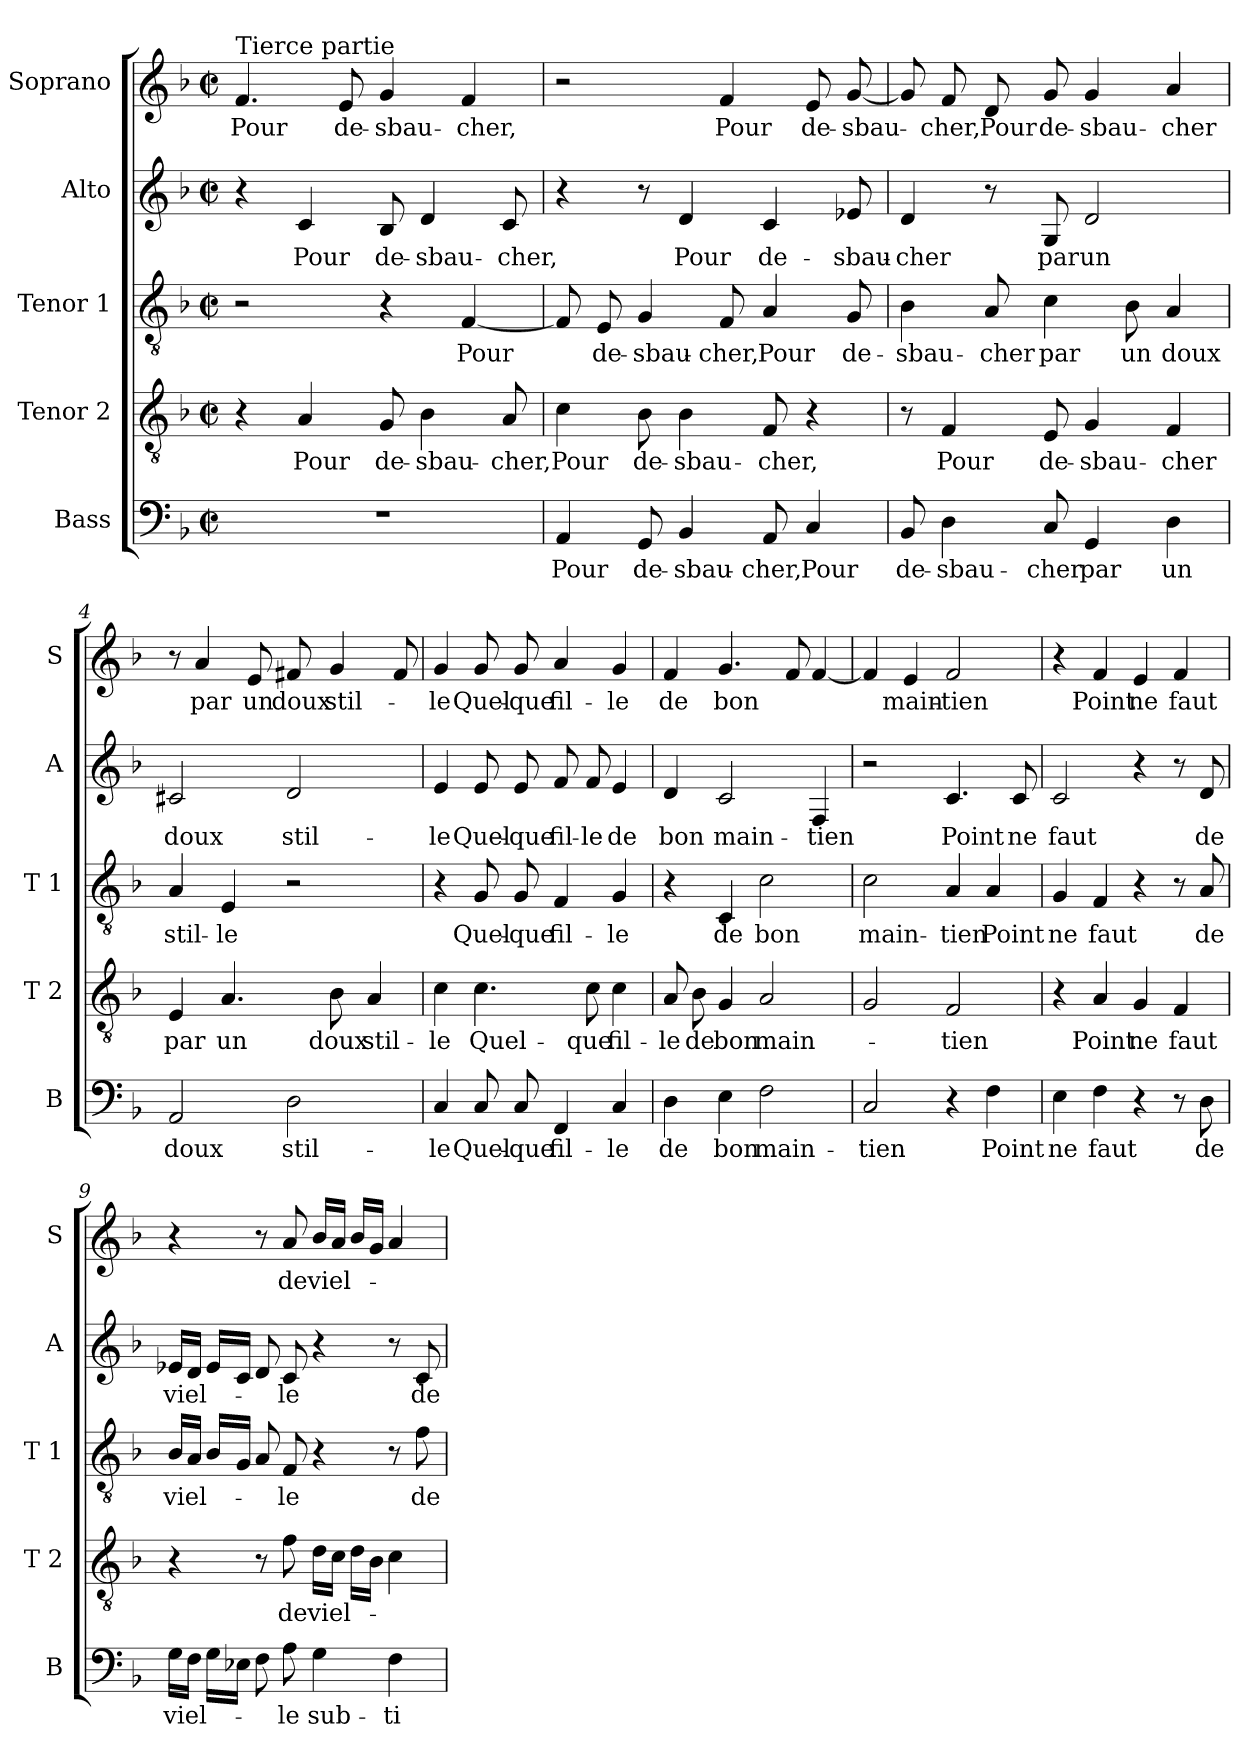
**kern	**text	**kern	**text	**kern	**text	**kern	**text	**kern	**text
*part5	*part5	*part4	*part4	*part3	*part3	*part2	*part2	*part1	*part1
*staff5	*staff5	*staff4	*staff4	*staff3	*staff3	*staff2	*staff2	*staff1	*staff1
*I"Bass	*	*I"Tenor 2	*	*I"Tenor 1	*	*I"Alto	*	*I"Soprano	*
*I'B	*	*I'T 2	*	*I'T 1	*	*I'A	*	*I'S	*
*clefF4	*	*clefGv2	*	*clefGv2	*	*clefG2	*	*clefG2	*
*k[b-]	*	*k[b-]	*	*k[b-]	*	*k[b-]	*	*k[b-]	*
*F:	*	*F:	*	*F:	*	*F:	*	*F:	*
*M2/2	*	*M2/2	*	*M2/2	*	*M2/2	*	*M2/2	*
*met(c|)	*	*met(c|)	*	*met(c|)	*	*met(c|)	*	*met(c|)	*
=1	=1	=1	=1	=1	=1	=1	=1	=1	=1
!	!	!	!	!	!	!	!	!LO:TX:a:t=Tierce partie	!
!	!	!	!	!	!	!	!	!	!LO:LY:b
1r	.	4r	.	2r	.	4r	.	4.f/	Pour
!	!	!	!LO:LY:b	!	!	!	!LO:LY:b	!	!
.	.	4A/	Pour	.	.	4c/	Pour	.	.
!	!	!	!	!	!	!	!	!	!LO:LY:b
.	.	.	.	.	.	.	.	8e/	de-
!	!	!	!LO:LY:b	!	!	!	!LO:LY:b	!	!LO:LY:b
.	.	8G/	de-	4r	.	8B-/	de-	4g/	-sbau-
!	!	!	!LO:LY:b	!	!	!	!LO:LY:b	!	!
.	.	4B-\	-sbau-	.	.	4d/	-sbau-	.	.
!	!	!	!	!	!LO:LY:b	!	!	!	!LO:LY:b
.	.	.	.	[4F/	Pour	.	.	4f/	-cher,
!	!	!	!LO:LY:b	!	!	!	!LO:LY:b	!	!
.	.	8A/	-cher,	.	.	8c/	-cher,	.	.
=2	=2	=2	=2	=2	=2	=2	=2	=2	=2
!	!LO:LY:b	!	!LO:LY:b	!	!	!	!	!	!
4AA/	Pour	4c\	Pour	8F/]	.	4r	.	2r	.
!	!	!	!	!	!LO:LY:b	!	!	!	!
.	.	.	.	8E/	de-	.	.	.	.
!	!LO:LY:b	!	!LO:LY:b	!	!LO:LY:b	!	!	!	!
8GG/	de-	8B-\	de-	4G/	-sbau-	8r	.	.	.
!	!LO:LY:b	!	!LO:LY:b	!	!	!	!LO:LY:b	!	!
4BB-/	-sbau-	4B-\	-sbau-	.	.	4d/	Pour	.	.
!	!	!	!	!	!LO:LY:b	!	!	!	!LO:LY:b
.	.	.	.	8F/	-cher,	.	.	4f/	Pour
!	!LO:LY:b	!	!LO:LY:b	!	!LO:LY:b	!	!LO:LY:b	!	!
8AA/	-cher,	8F/	-cher,	4A/	Pour	4c/	de-	.	.
!	!LO:LY:b	!	!	!	!	!	!	!	!LO:LY:b
4C/	Pour	4r	.	.	.	.	.	8e/	de-
!	!	!	!	!	!LO:LY:b	!	!LO:LY:b	!	!LO:LY:b
.	.	.	.	8G/	de-	8e-X/	-sbau-	[8g/	-sbau-
=3	=3	=3	=3	=3	=3	=3	=3	=3	=3
!	!LO:LY:b	!	!	!	!LO:LY:b	!	!LO:LY:b	!	!
8BB-/	de-	8r	.	4B-\	-sbau-	4d/	-cher	8g/]	.
!	!LO:LY:b	!	!LO:LY:b	!	!	!	!	!	!LO:LY:b
4D\	-sbau-	4F/	Pour	.	.	.	.	8f/	-cher,
!	!	!	!	!	!LO:LY:b	!	!	!	!LO:LY:b
.	.	.	.	8A/	-cher	8r	.	8d/	Pour
!	!LO:LY:b	!	!LO:LY:b	!	!LO:LY:b	!	!LO:LY:b	!	!LO:LY:b
8C/	-cher	8E/	de-	4c\	par	8G/	par	8g/	de-
!	!LO:LY:b	!	!LO:LY:b	!	!	!	!LO:LY:b	!	!LO:LY:b
4GG/	par	4G/	-sbau-	.	.	2d/	un	4g/	-sbau-
!	!	!	!	!	!LO:LY:b	!	!	!	!
.	.	.	.	8B-\	un	.	.	.	.
!	!LO:LY:b	!	!LO:LY:b	!	!LO:LY:b	!	!	!	!LO:LY:b
4D\	un	4F/	-cher	4A/	doux	.	.	4a/	-cher
!!LO:LB:g=z
=4	=4	=4	=4	=4	=4	=4	=4	=4	=4
!	!LO:LY:b	!	!LO:LY:b	!	!LO:LY:b	!	!LO:LY:b	!	!
2AA/	doux	4E/	par	4A/	stil-	2c#X/	doux	8r	.
!	!	!	!	!	!	!	!	!	!LO:LY:b
.	.	.	.	.	.	.	.	4a/	par
!	!	!	!LO:LY:b	!	!LO:LY:b	!	!	!	!
.	.	4.A/	un	4E/	-le	.	.	.	.
!	!	!	!	!	!	!	!	!	!LO:LY:b
.	.	.	.	.	.	.	.	8e/	un
!	!LO:LY:b	!	!	!	!	!	!LO:LY:b	!	!LO:LY:b
2D\	stil-	.	.	2r	.	2d/	stil-	8f#X/	doux
!	!	!	!LO:LY:b	!	!	!	!	!	!LO:LY:b
.	.	8B-\	doux	.	.	.	.	4g/	stil-
!	!	!	!LO:LY:b	!	!	!	!	!	!
.	.	4A/	stil-	.	.	.	.	.	.
.	.	.	.	.	.	.	.	8f#/	.
=5	=5	=5	=5	=5	=5	=5	=5	=5	=5
!	!LO:LY:b	!	!LO:LY:b	!	!	!	!LO:LY:b	!	!LO:LY:b
4C/	-le	4c\	-le	4r	.	4e/	-le	4g/	-le
!	!LO:LY:b	!	!LO:LY:b	!	!LO:LY:b	!	!LO:LY:b	!	!LO:LY:b
8C/	Quel-	4.c\	Quel-	8G/	Quel-	8e/	Quel-	8g/	Quel-
!	!LO:LY:b	!	!	!	!LO:LY:b	!	!LO:LY:b	!	!LO:LY:b
8C/	-que	.	.	8G/	-que	8e/	-que	8g/	-que
!	!LO:LY:b	!	!	!	!LO:LY:b	!	!LO:LY:b	!	!LO:LY:b
4FF/	fil-	.	.	4F/	fil-	8f/	fil-	4a/	fil-
!	!	!	!LO:LY:b	!	!	!	!LO:LY:b	!	!
.	.	8c\	-que	.	.	8f/	-le	.	.
!	!LO:LY:b	!	!LO:LY:b	!	!LO:LY:b	!	!LO:LY:b	!	!LO:LY:b
4C/	-le	4c\	fil-	4G/	-le	4e/	de	4g/	-le
=6	=6	=6	=6	=6	=6	=6	=6	=6	=6
!	!LO:LY:b	!	!LO:LY:b	!	!	!	!LO:LY:b	!	!LO:LY:b
4D\	de	8A/	-le	4r	.	4d/	bon	4f/	de
!	!	!	!LO:LY:b	!	!	!	!	!	!
.	.	8B-\	de	.	.	.	.	.	.
!	!LO:LY:b	!	!LO:LY:b	!	!LO:LY:b	!	!LO:LY:b	!	!LO:LY:b
4E\	bon	4G/	bon	4C/	de	2c/	main-	4.g/	bon
!	!LO:LY:b	!	!LO:LY:b	!	!LO:LY:b	!	!	!	!
2F\	main-	2A/	main-	2c\	bon	.	.	.	.
.	.	.	.	.	.	.	.	8f/	.
!	!	!	!	!	!	!	!LO:LY:b	!	!
.	.	.	.	.	.	4F/	-tien	[4f/	.
=7	=7	=7	=7	=7	=7	=7	=7	=7	=7
!	!LO:LY:b	!	!	!	!LO:LY:b	!	!	!	!
2C/	-tien	2G/	.	2c\	main-	2r	.	4f/]	.
!	!	!	!	!	!	!	!	!	!LO:LY:b
.	.	.	.	.	.	.	.	4e/	main-
!	!	!	!LO:LY:b	!	!LO:LY:b	!	!LO:LY:b	!	!LO:LY:b
4r	.	2F/	-tien	4A/	-tien	4.c/	Point	2f/	-tien
!	!LO:LY:b	!	!	!	!LO:LY:b	!	!	!	!
4F\	Point	.	.	4A/	Point	.	.	.	.
!	!	!	!	!	!	!	!LO:LY:b	!	!
.	.	.	.	.	.	8c/	ne	.	.
=8	=8	=8	=8	=8	=8	=8	=8	=8	=8
!	!LO:LY:b	!	!	!	!LO:LY:b	!	!LO:LY:b	!	!
4E\	ne	4r	.	4G/	ne	2c/	faut	4r	.
!	!LO:LY:b	!	!LO:LY:b	!	!LO:LY:b	!	!	!	!LO:LY:b
4F\	faut	4A/	Point	4F/	faut	.	.	4f/	Point
!	!	!	!LO:LY:b	!	!	!	!	!	!LO:LY:b
4r	.	4G/	ne	4r	.	4r	.	4e/	ne
!	!	!	!LO:LY:b	!	!	!	!	!	!LO:LY:b
8r	.	4F/	faut	8r	.	8r	.	4f/	faut
!	!LO:LY:b	!	!	!	!LO:LY:b	!	!LO:LY:b	!	!
8D\	de	.	.	8A/	de	8d/	de	.	.
!!LO:PB:g=z
=9	=9	=9	=9	=9	=9	=9	=9	=9	=9
!	!LO:LY:b	!	!	!	!LO:LY:b	!	!LO:LY:b	!	!
16G\LL	viel-	4r	.	16B-/LL	viel-	16e-X/LL	viel-	4r	.
16F\JJ	.	.	.	16A/JJ	.	16d/JJ	.	.	.
16G\LL	.	.	.	16B-/LL	.	16e-/LL	.	.	.
16E-X\JJ	.	.	.	16G/JJ	.	16c/JJ	.	.	.
8F\	.	8r	.	8A/	.	8d/	.	8r	.
!	!LO:LY:b	!	!LO:LY:b	!	!LO:LY:b	!	!LO:LY:b	!	!LO:LY:b
8A\	-le	8f\	de	8F/	-le	8c/	-le	8a/	de
!	!LO:LY:b	!	!LO:LY:b	!	!	!	!	!	!LO:LY:b
4G\	sub-	16d\LL	viel-	4r	.	4r	.	16b-/LL	viel-
.	.	16c\JJ	.	.	.	.	.	16a/JJ	.
.	.	16d\LL	.	.	.	.	.	16b-/LL	.
.	.	16B-\JJ	.	.	.	.	.	16g/JJ	.
!	!LO:LY:b	!	!	!	!	!	!	!	!
4F\	-ti-	4c\	.	8r	.	8r	.	4a/	.
!	!	!	!	!	!LO:LY:b	!	!LO:LY:b	!	!
.	.	.	.	8f\	de	8c/	de	.	.
=	=	=	=	=	=	=	=	=	=
*-	*-	*-	*-	*-	*-	*-	*-	*-	*-
